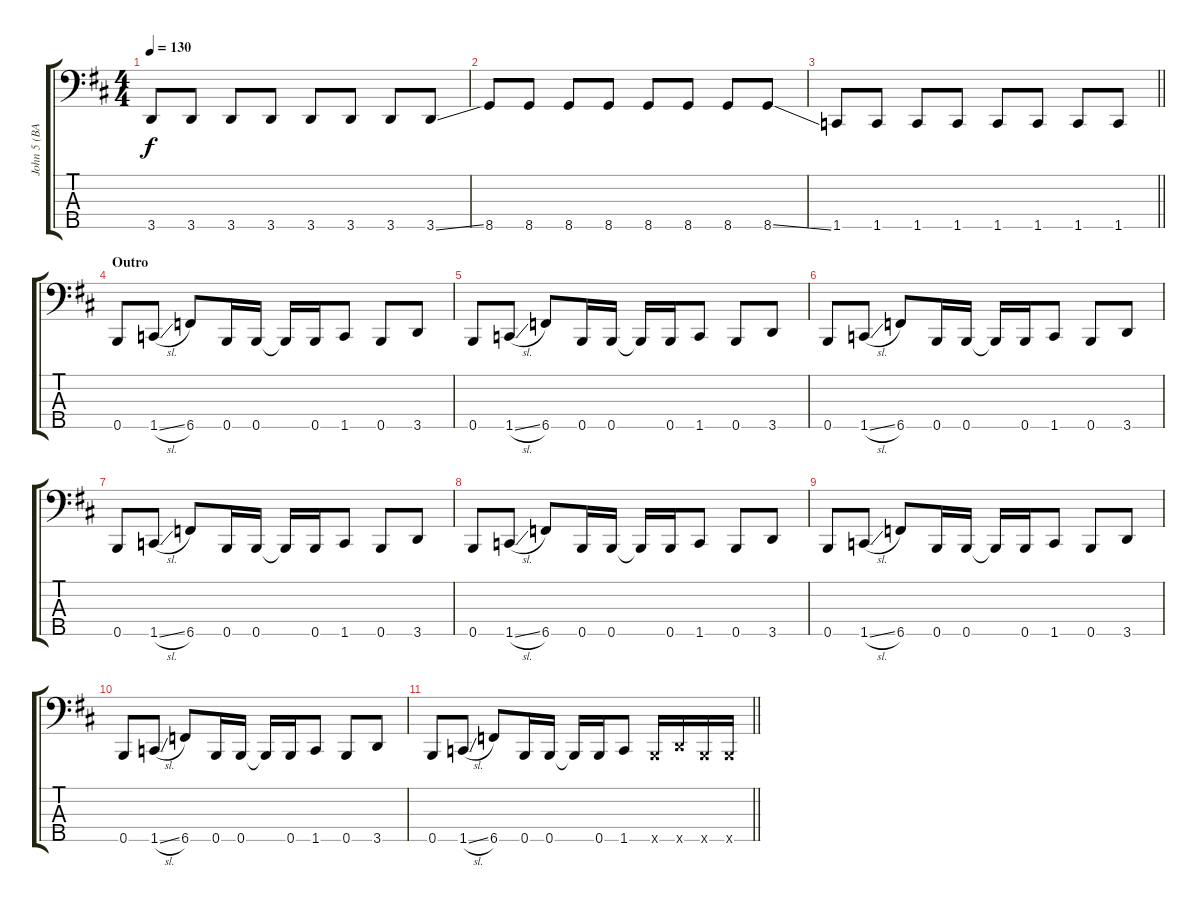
\track ("John 5 (BASS)" "John 5 (BA") {instrument electricbassfinger}
\staff {score tabs}
\tuning (G2 D2 A1 E1 B0) {hide}
\ts (4 4)
\tempo 130
\clef f4
\ks d
3.5.8{dy f} 3.5.8 3.5.8 3.5.8 3.5.8 3.5.8 3.5.8 3.5{ss}.8 |
8.5.8 8.5.8 8.5.8 8.5.8 8.5.8 8.5.8 8.5.8 8.5{ss}.8 |
\barLineRight lightlight
1.5.8 1.5.8 1.5.8 1.5.8 1.5.8 1.5.8 1.5.8 1.5.8 |
\section ("" "Outro")
0.5.8 1.5{sl}.8 6.5.8 0.5.16 0.5.16 0.5{t}.16 0.5.16 1.5.8 0.5.8 3.5.8 |
0.5.8 1.5{sl}.8 6.5.8 0.5.16 0.5.16 0.5{t}.16 0.5.16 1.5.8 0.5.8 3.5.8 |
0.5.8 1.5{sl}.8 6.5.8 0.5.16 0.5.16 0.5{t}.16 0.5.16 1.5.8 0.5.8 3.5.8 |
0.5.8 1.5{sl}.8 6.5.8 0.5.16 0.5.16 0.5{t}.16 0.5.16 1.5.8 0.5.8 3.5.8 |
0.5.8 1.5{sl}.8 6.5.8 0.5.16 0.5.16 0.5{t}.16 0.5.16 1.5.8 0.5.8 3.5.8 |
0.5.8 1.5{sl}.8 6.5.8 0.5.16 0.5.16 0.5{t}.16 0.5.16 1.5.8 0.5.8 3.5.8 |
0.5.8 1.5{sl}.8 6.5.8 0.5.16 0.5.16 0.5{t}.16 0.5.16 1.5.8 0.5.8 3.5.8 |
\barLineRight lightlight
0.5.8 1.5{sl}.8 6.5.8 0.5.16 0.5.16 0.5{t}.16 0.5.16 1.5.8 0.5{x}.16 3.5{x}.16 0.5{x}.16 0.5{x}.16
